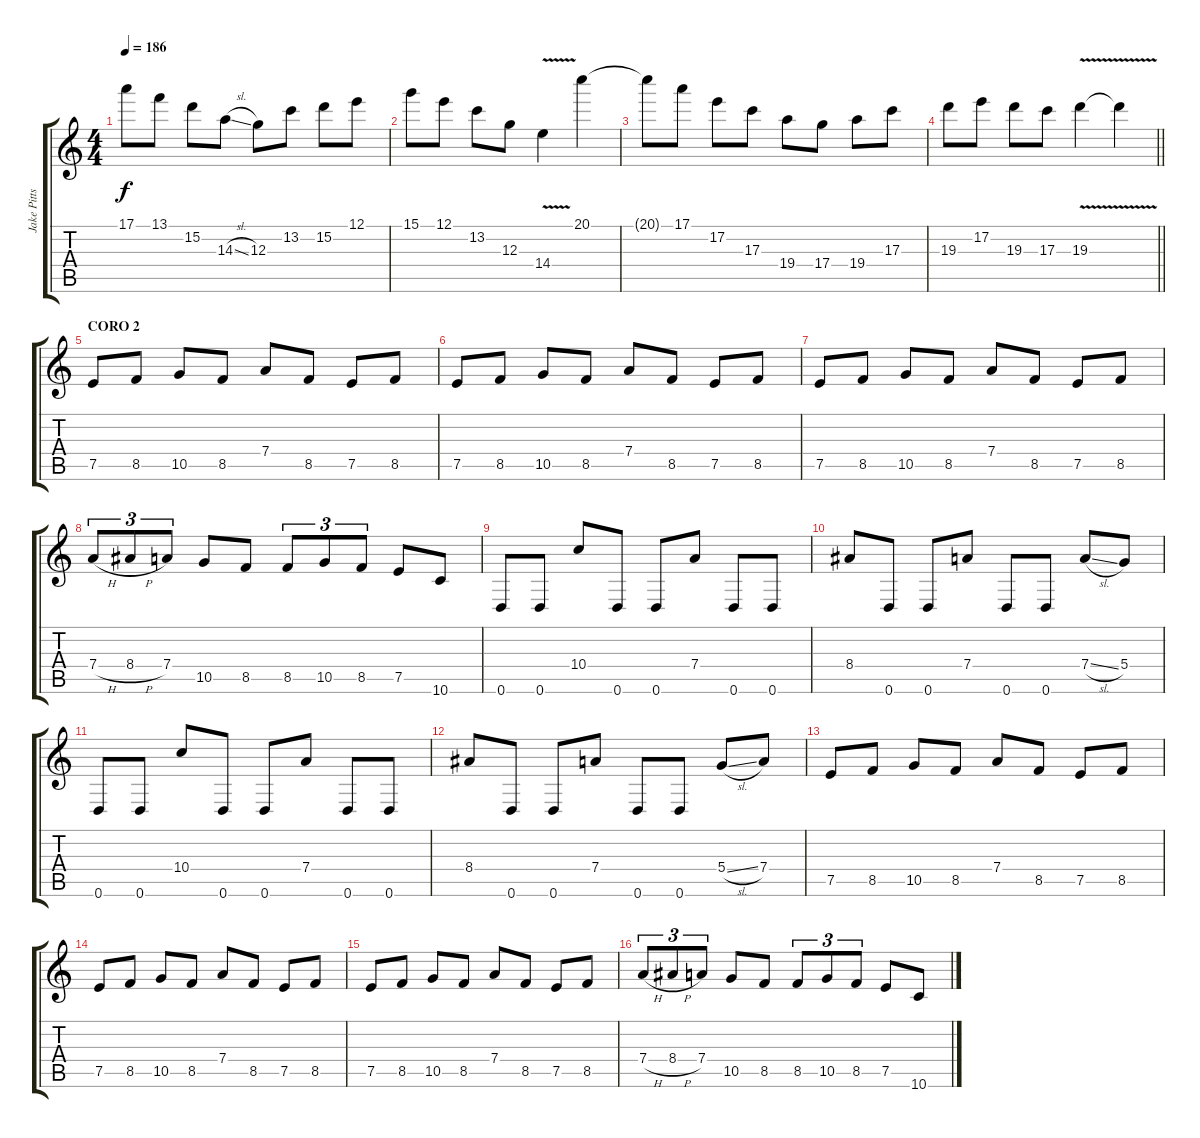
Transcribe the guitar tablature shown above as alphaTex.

\track ("Jake Pitts" "Jake Pitts") {instrument distortionguitar}
\staff {score tabs}
\tuning (E4 B3 G3 D3 A2 D2) {hide}
\ts (4 4)
\tempo 186
\clef g2
\ks c
17.1{t}.8{dy f} 13.1.8 15.2.8 14.3{sl}.8 12.3.8 13.2.8 15.2.8 12.1.8 |
15.1.8 12.1.8 13.2.8 12.3.8 14.4{v}.4 20.1.4 |
20.1{t}.8 17.1.8 17.2.8 17.3.8 19.4.8 17.4.8 19.4.8 17.3.8 |
\barLineRight lightlight
19.3.8 17.2.8 19.3.8 17.3.8 19.3{v}.4 19.3{t}.4 |
\section ("" "CORO 2")
7.5.8 8.5.8 10.5.8 8.5.8 7.4.8 8.5.8 7.5.8 8.5.8 |
7.5.8 8.5.8 10.5.8 8.5.8 7.4.8 8.5.8 7.5.8 8.5.8 |
7.5.8 8.5.8 10.5.8 8.5.8 7.4.8 8.5.8 7.5.8 8.5.8 |
7.4{h}.8{tu (3 2)} 8.4{h}.8{tu (3 2)} 7.4.8{tu (3 2)} 10.5.8 8.5.8 8.5.8{tu (3 2)} 10.5.8{tu (3 2)} 8.5.8{tu (3 2)} 7.5.8 10.6.8 |
0.6.8 0.6.8 10.4.8 0.6.8 0.6.8 7.4.8 0.6.8 0.6.8 |
8.4.8 0.6.8 0.6.8 7.4.8 0.6.8 0.6.8 7.4{sl}.8 5.4.8 |
0.6.8 0.6.8 10.4.8 0.6.8 0.6.8 7.4.8 0.6.8 0.6.8 |
8.4.8 0.6.8 0.6.8 7.4.8 0.6.8 0.6.8 5.4{sl}.8 7.4.8 |
7.5.8 8.5.8 10.5.8 8.5.8 7.4.8 8.5.8 7.5.8 8.5.8 |
7.5.8 8.5.8 10.5.8 8.5.8 7.4.8 8.5.8 7.5.8 8.5.8 |
7.5.8 8.5.8 10.5.8 8.5.8 7.4.8 8.5.8 7.5.8 8.5.8 |
7.4{h}.8{tu (3 2)} 8.4{h}.8{tu (3 2)} 7.4.8{tu (3 2)} 10.5.8 8.5.8 8.5.8{tu (3 2)} 10.5.8{tu (3 2)} 8.5.8{tu (3 2)} 7.5.8 10.6.8
